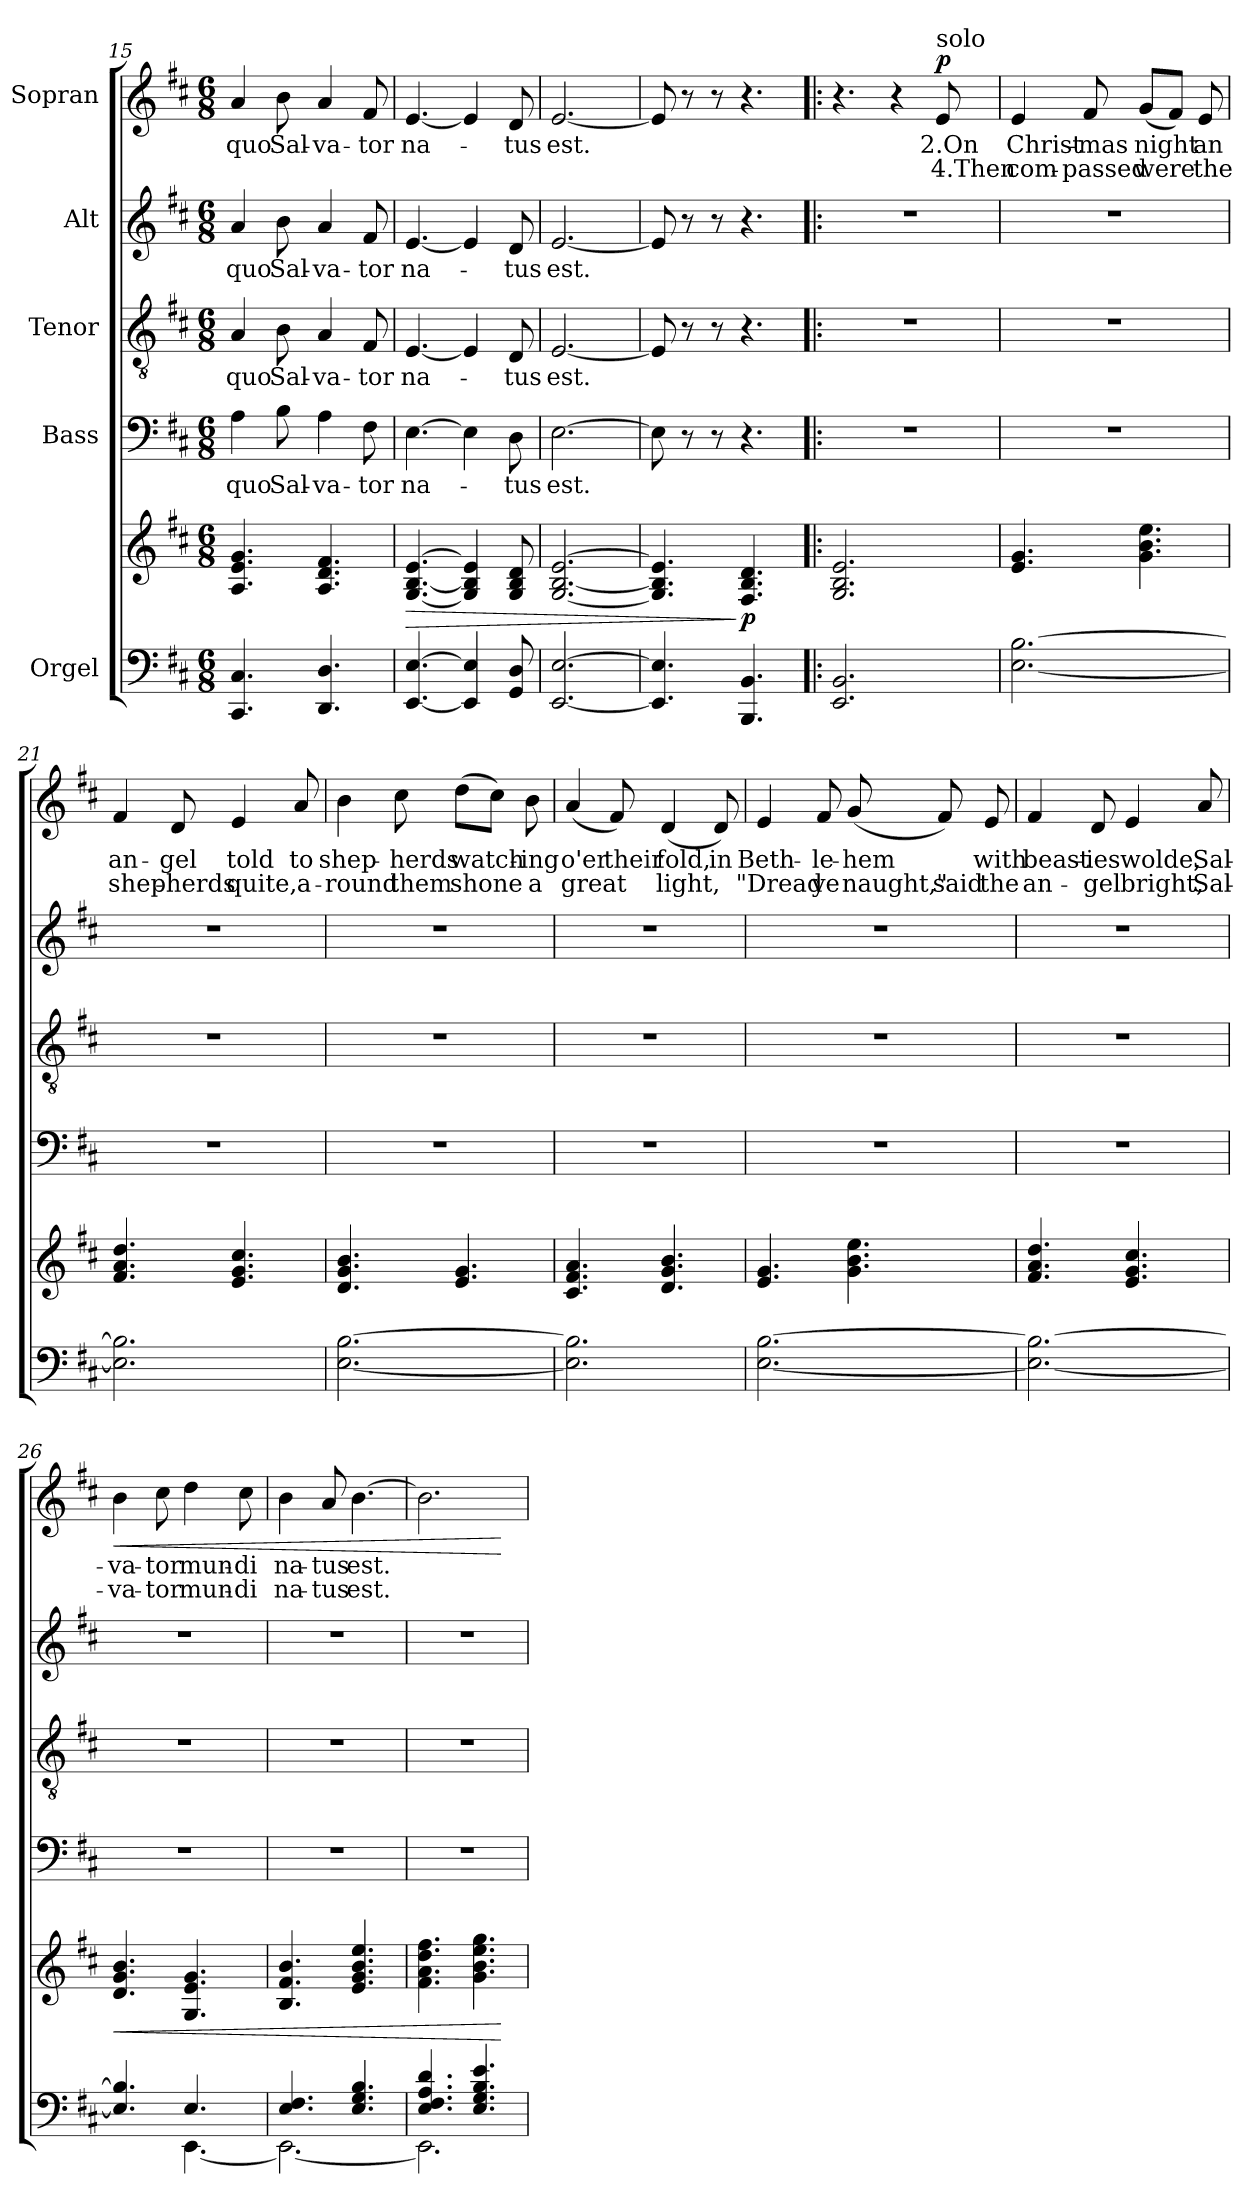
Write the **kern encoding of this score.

**kern	**kern	**dynam	**kern	**text	**kern	**text	**kern	**text	**kern	**text	**text	**dynam
*part5	*part5	*part5	*part4	*part4	*part3	*part3	*part2	*part2	*part1	*part1	*part1	*part1
*staff6	*staff5	*staff5/6	*staff4	*staff4	*staff3	*staff3	*staff2	*staff2	*staff1	*staff1	*staff1	*staff1
*I"Orgel	*	*	*I"Bass	*	*I"Tenor	*	*I"Alt	*	*I"Sopran	*	*	*
*clefF4	*clefG2	*	*clefF4	*	*clefGv2	*	*clefG2	*	*clefG2	*	*	*
*k[f#c#]	*k[f#c#]	*	*k[f#c#]	*	*k[f#c#]	*	*k[f#c#]	*	*k[f#c#]	*	*	*
*M6/8	*M6/8	*	*M6/8	*	*M6/8	*	*M6/8	*	*M6/8	*	*	*
=15	=15	=15	=15	=15	=15	=15	=15	=15	=15	=15	=15	=15
!	!	!	!	!LO:LY:b	!	!LO:LY:b	!	!LO:LY:b	!	!LO:LY:b	!	!
4.CC#/ 4.C#/	4.A/ 4.e/ 4.g/	.	4A\	quo	4A/	quo	4a/	quo	4a/	quo	.	.
!	!	!	!	!LO:LY:b	!	!LO:LY:b	!	!LO:LY:b	!	!LO:LY:b	!	!
.	.	.	8B\	Sal-	8B\	Sal-	8b\	Sal-	8b\	Sal-	.	.
!	!	!	!	!LO:LY:b	!	!LO:LY:b	!	!LO:LY:b	!	!LO:LY:b	!	!
4.DD/ 4.D/	4.A/ 4.d/ 4.f#/	.	4A\	-va-	4A/	-va-	4a/	-va-	4a/	-va-	.	.
!	!	!	!	!LO:LY:b	!	!LO:LY:b	!	!LO:LY:b	!	!LO:LY:b	!	!
.	.	.	8F#\	-tor	8F#/	-tor	8f#/	-tor	8f#/	-tor	.	.
=16	=16	=16	=16	=16	=16	=16	=16	=16	=16	=16	=16	=16
!	!	!LO:HP:b	!	!LO:LY:b	!	!LO:LY:b	!	!LO:LY:b	!	!LO:LY:b	!	!
[4.EE/ [4.E/	[4.G/ [4.B/ [4.e/	>	[4.E\	na-	[4.E/	na-	[4.e/	na-	[4.e/	na-	.	.
4EE/] 4E/]	4G/] 4B/] 4e/]	.	4E\]	.	4E/]	.	4e/]	.	4e/]	.	.	.
!	!	!	!	!LO:LY:b	!	!LO:LY:b	!	!LO:LY:b	!	!LO:LY:b	!	!
8GG/ 8D/	8G/ 8B/ 8d/	.	8D\	-tus	8D/	-tus	8d/	-tus	8d/	-tus	.	.
=17	=17	=17	=17	=17	=17	=17	=17	=17	=17	=17	=17	=17
!	!	!	!	!LO:LY:b	!	!LO:LY:b	!	!LO:LY:b	!	!LO:LY:b	!	!
[2.EE/ [2.E/	[2.G/ [2.B/ [2.e/	.	[2.E\	est.	[2.E/	est.	[2.e/	est.	[2.e/	est.	.	.
=18	=18	=18	=18	=18	=18	=18	=18	=18	=18	=18	=18	=18
4.EE/] 4.E/]	4.G/] 4.B/] 4.e/]	.	8E\]	.	8E/]	.	8e/]	.	8e/]	.	.	.
.	.	.	8r	.	8r	.	8r	.	8r	.	.	.
.	.	.	8r	.	8r	.	8r	.	8r	.	.	.
!	!	!LO:DY:n=1:b	!	!	!	!	!	!	!	!	!	!
4.BBB/ 4.BB/	4.F#/ 4.B/ 4.d/	] p	4.r	.	4.r	.	4.r	.	4.r	.	.	.
!!LO:PB:g=z
=19!|:	=19!|:	=19!|:	=19!|:	=19!|:	=19!|:	=19!|:	=19!|:	=19!|:	=19!|:	=19!|:	=19!|:	=19!|:
2.EE/ 2.BB/	2.G/ 2.B/ 2.e/	.	2.r	.	2.r	.	2.r	.	4.r	.	.	.
.	.	.	.	.	.	.	.	.	4r	.	.	.
!	!	!	!	!	!	!	!	!	!LO:TX:a:t=solo	!	!	!
!	!	!	!	!	!	!	!	!	!	!LO:LY:b	!LO:LY:b	!LO:DY:a
.	.	.	.	.	.	.	.	.	8e/	2.On	4.Then	p
=20	=20	=20	=20	=20	=20	=20	=20	=20	=20	=20	=20	=20
!	!	!	!	!	!	!	!	!	!	!LO:LY:b	!LO:LY:b	!
[2.E\ [2.B\	4.e/ 4.g/	.	2.r	.	2.r	.	2.r	.	4e/	Christ-	com-	.
!	!	!	!	!	!	!	!	!	!	!LO:LY:b	!LO:LY:b	!
.	.	.	.	.	.	.	.	.	8f#/	-mas	-passed	.
!	!	!	!	!	!	!	!	!	!	!LO:LY:b	!LO:LY:b	!
.	4.g\ 4.b\ 4.ee\	.	.	.	.	.	.	.	(<8g/L	night	were	.
.	.	.	.	.	.	.	.	.	8f#/J)	.	.	.
!	!	!	!	!	!	!	!	!	!	!LO:LY:b	!LO:LY:b	!
.	.	.	.	.	.	.	.	.	8e/	an	the	.
=21	=21	=21	=21	=21	=21	=21	=21	=21	=21	=21	=21	=21
!	!	!	!	!	!	!	!	!	!	!LO:LY:b	!LO:LY:b	!
2.E\] 2.B\]	4.f#/ 4.a/ 4.dd/	.	2.r	.	2.r	.	2.r	.	4f#/	an-	shep-	.
!	!	!	!	!	!	!	!	!	!	!LO:LY:b	!LO:LY:b	!
.	.	.	.	.	.	.	.	.	8d/	-gel	-herds	.
!	!	!	!	!	!	!	!	!	!	!LO:LY:b	!LO:LY:b	!
.	4.e/ 4.g/ 4.cc#/	.	.	.	.	.	.	.	4e/	told	quite,	.
!	!	!	!	!	!	!	!	!	!	!LO:LY:b	!LO:LY:b	!
.	.	.	.	.	.	.	.	.	8a/	to	a-	.
=22	=22	=22	=22	=22	=22	=22	=22	=22	=22	=22	=22	=22
!	!	!	!	!	!	!	!	!	!	!LO:LY:b	!LO:LY:b	!
[2.E\ [2.B\	4.d/ 4.g/ 4.b/	.	2.r	.	2.r	.	2.r	.	4b\	shep-	-round	.
!	!	!	!	!	!	!	!	!	!	!LO:LY:b	!LO:LY:b	!
.	.	.	.	.	.	.	.	.	8cc#\	-herds	them	.
!	!	!	!	!	!	!	!	!	!	!LO:LY:b	!LO:LY:b	!
.	4.e/ 4.g/	.	.	.	.	.	.	.	(>8dd\L	watch-	shone	.
.	.	.	.	.	.	.	.	.	8cc#\J)	.	.	.
!	!	!	!	!	!	!	!	!	!	!LO:LY:b	!LO:LY:b	!
.	.	.	.	.	.	.	.	.	8b\	-ing	a	.
=23	=23	=23	=23	=23	=23	=23	=23	=23	=23	=23	=23	=23
!	!	!	!	!	!	!	!	!	!	!LO:LY:b	!LO:LY:b	!
2.E\] 2.B\]	4.c#/ 4.f#/ 4.a/	.	2.r	.	2.r	.	2.r	.	(<4a/	o'er	great	.
!	!	!	!	!	!	!	!	!	!	!LO:LY:b	!	!
.	.	.	.	.	.	.	.	.	8f#/)	their	.	.
!	!	!	!	!	!	!	!	!	!	!LO:LY:b	!LO:LY:b	!
.	4.d/ 4.g/ 4.b/	.	.	.	.	.	.	.	(<4d/	fold,	light,	.
!	!	!	!	!	!	!	!	!	!	!LO:LY:b	!	!
.	.	.	.	.	.	.	.	.	8d/)	in	.	.
!!LO:LB:g=z
=24	=24	=24	=24	=24	=24	=24	=24	=24	=24	=24	=24	=24
!	!	!	!	!	!	!	!	!	!	!LO:LY:b	!LO:LY:b	!
[2.E\ [2.B\	4.e/ 4.g/	.	2.r	.	2.r	.	2.r	.	4e/	Beth-	"Dread	.
!	!	!	!	!	!	!	!	!	!	!LO:LY:b	!LO:LY:b	!
.	.	.	.	.	.	.	.	.	8f#/	-le-	ye	.
!	!	!	!	!	!	!	!	!	!	!LO:LY:b	!LO:LY:b	!
.	4.g\ 4.b\ 4.ee\	.	.	.	.	.	.	.	(<8g/	-hem	naught,"	.
!	!	!	!	!	!	!	!	!	!	!	!LO:LY:b	!
.	.	.	.	.	.	.	.	.	8f#/)	.	said	.
!	!	!	!	!	!	!	!	!	!	!LO:LY:b	!LO:LY:b	!
.	.	.	.	.	.	.	.	.	8e/	with	the	.
=25	=25	=25	=25	=25	=25	=25	=25	=25	=25	=25	=25	=25
!	!	!	!	!	!	!	!	!	!	!LO:LY:b	!LO:LY:b	!
2.E\_ 2.B\_	4.f#/ 4.a/ 4.dd/	.	2.r	.	2.r	.	2.r	.	4f#/	beast-	an-	.
!	!	!	!	!	!	!	!	!	!	!LO:LY:b	!LO:LY:b	!
.	.	.	.	.	.	.	.	.	8d/	-ies	-gel	.
!	!	!	!	!	!	!	!	!	!	!LO:LY:b	!LO:LY:b	!
.	4.e/ 4.g/ 4.cc#/	.	.	.	.	.	.	.	4e/	wolde,	bright,	.
!	!	!	!	!	!	!	!	!	!	!LO:LY:b	!LO:LY:b	!
.	.	.	.	.	.	.	.	.	8a/	Sal-	Sal-	.
=26	=26	=26	=26	=26	=26	=26	=26	=26	=26	=26	=26	=26
*^	*	*	*	*	*	*	*	*	*	*	*	*
!	!	!	!LO:HP:b	!	!	!	!	!	!	!	!LO:LY:b	!LO:LY:b	!LO:HP:b
4.E/] 4.B/]	4.ryy	4.d/ 4.g/ 4.b/	<	2.r	.	2.r	.	2.r	.	4b\	-va-	-va-	<
!	!	!	!	!	!	!	!	!	!	!	!LO:LY:b	!LO:LY:b	!
.	.	.	.	.	.	.	.	.	.	8cc#\	-tor	-tor	.
!	!	!	!	!	!	!	!	!	!	!	!LO:LY:b	!LO:LY:b	!
4.E/	[4.EE\	4.G/ 4.e/ 4.g/	.	.	.	.	.	.	.	4dd\	mun-	mun-	.
!	!	!	!	!	!	!	!	!	!	!	!LO:LY:b	!LO:LY:b	!
.	.	.	.	.	.	.	.	.	.	8cc#\	-di	-di	.
=27	=27	=27	=27	=27	=27	=27	=27	=27	=27	=27	=27	=27	=27
!	!	!	!	!	!	!	!	!	!	!	!LO:LY:b	!LO:LY:b	!
4.E/ 4.F#/	2.EE\_	4.B/ 4.f#/ 4.b/	.	2.r	.	2.r	.	2.r	.	4b\	na-	na-	.
!	!	!	!	!	!	!	!	!	!	!	!LO:LY:b	!LO:LY:b	!
.	.	.	.	.	.	.	.	.	.	8a/	-tus	-tus	.
!	!	!	!	!	!	!	!	!	!	!	!LO:LY:b	!LO:LY:b	!
4.E/ 4.G/ 4.B/	.	4.e/ 4.g/ 4.b/ 4.ee/	.	.	.	.	.	.	.	[4.b\	est.	est.	.
=28	=28	=28	=28	=28	=28	=28	=28	=28	=28	=28	=28	=28	=28
4.E/ 4.F#/ 4.A/ 4.d/	2.EE\]	4.f#\ 4.a\ 4.dd\ 4.ff#\	.	2.r	.	2.r	.	2.r	.	2.b\]	.	.	.
4.E/ 4.G/ 4.B/ 4.e/	.	4.g\ 4.b\ 4.ee\ 4.gg\	.	.	.	.	.	.	.	.	.	.	.
*v	*v	*	*	*	*	*	*	*	*	*	*	*	*
.	.	[	.	.	.	.	.	.	.	.	.	[
=	=	=	=	=	=	=	=	=	=	=	=	=
*-	*-	*-	*-	*-	*-	*-	*-	*-	*-	*-	*-	*-
